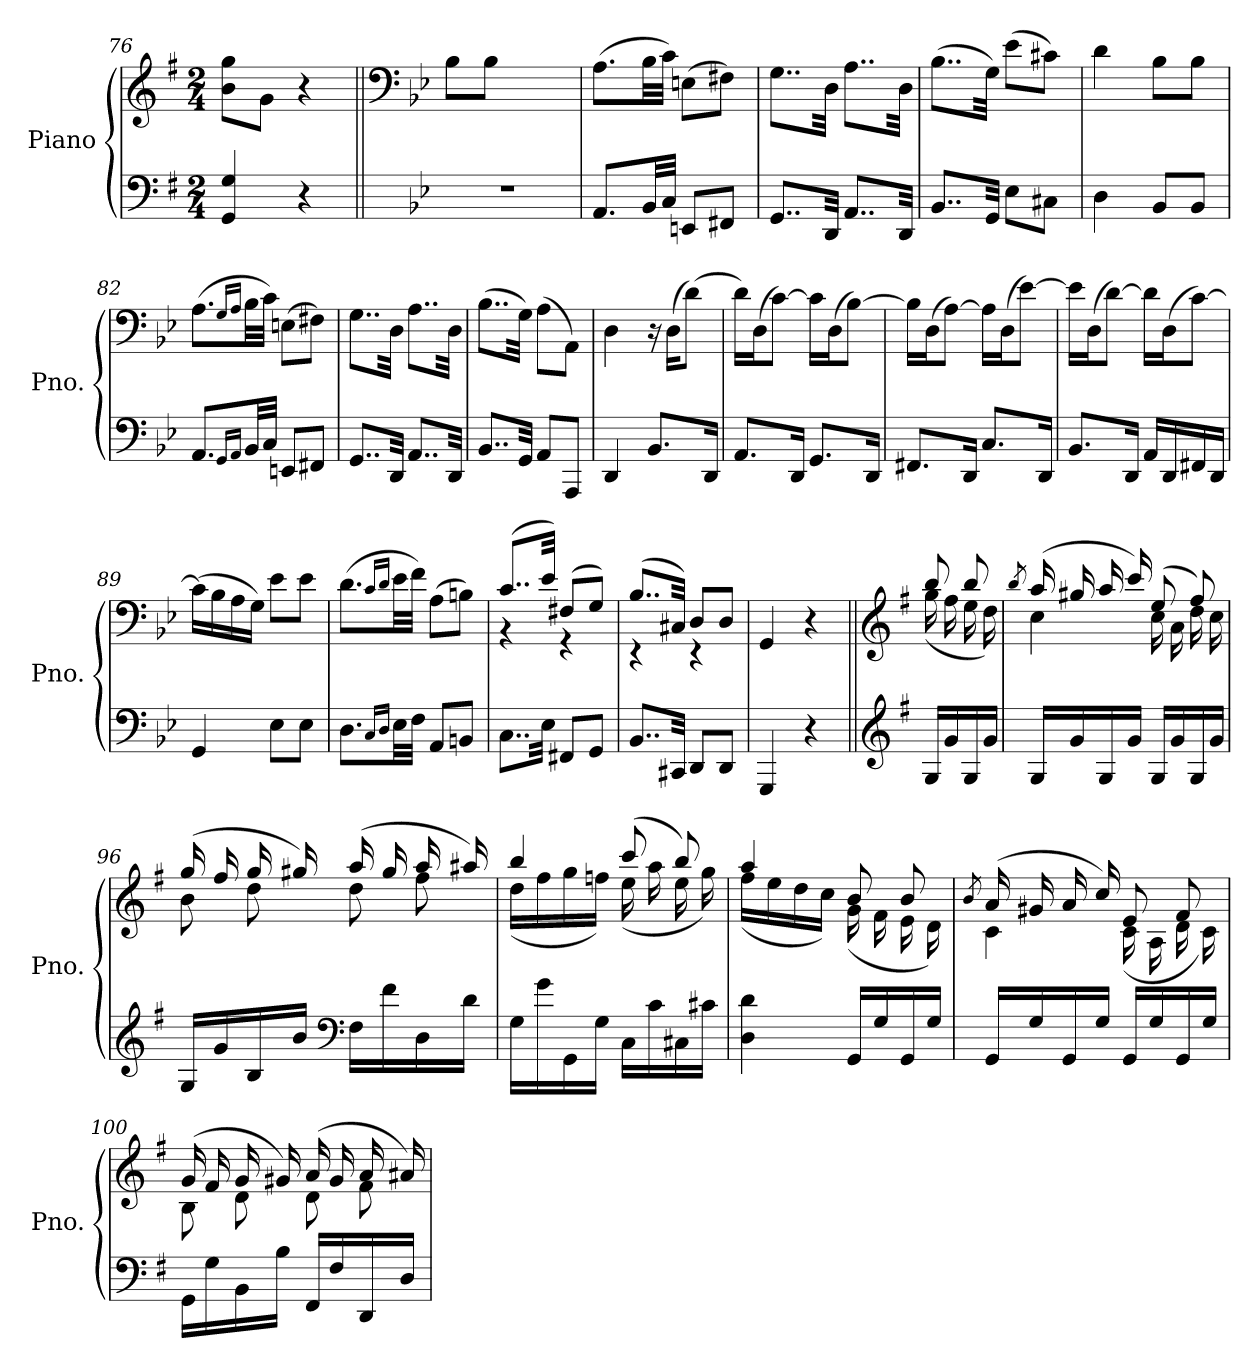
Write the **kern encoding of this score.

**kern	**kern
*part1	*part1
*staff2	*staff1
*I"Piano	*
*I'Pno.	*
*clefF4	*clefG2
*k[f#]	*k[f#]
*M2/4	*M2/4
=76	=76
4GG/ 4G/	8b\ 8gg\L
.	8g\J
4r	4r
=77||	=77||
*	*clefF4
*k[b-e-]	*k[b-e-]
2r	8B-\L
.	8B-\J
.	4ryy
=78	=78
8.AA/L	(>8.A\L
32BB-/LL	32B-\LL
32C/JJJ	32c\JJJ)
8EEn/L	(>8En\L
8FF#X/J	8F#X\J)
=79	=79
8..GG/L	8..G\L
32DD/Jkk	32D\Jkk
8..AA/L	8..A\L
32DD/Jkk	32D\Jkk
!!LO:LB:g=z
=80	=80
8..BB-/L	(>8..B-\L
32GG/Jkk	32G\Jkk)
8E-\L	(>8e-\L
8C#X\J	8c#X\J)
=81	=81
4D\	4d\
8BB-/L	8B-\L
8BB-/J	8B-\J
=82	=82
8.AA/L	(>8.A\L
16qGG/LL	16qG/LL
16qAA/JJ	16qA/JJ
32BB-/LL	32B-\LL
32C/JJJ	32c\JJJ)
8EEn/L	(>8En\L
8FF#X/J	8F#X\J)
=83	=83
8..GG/L	8..G\L
32DD/Jkk	32D\Jkk
8..AA/L	8..A\L
32DD/Jkk	32D\Jkk
=84	=84
8..BB-/L	(>8..B-\L
32GG/Jkk	32G\Jkk)
8AA/L	(>8A\L
8AAA/J	8AA\J)
=85	=85
4DD/	4D\
8.BB-/L	16r
.	(>16D\KL
.	(>8d\J)
16DD/Jk	.
!!LO:PB:g=z
=86	=86
8.AA/L	16d\LL)
.	(>16D\J
.	[8c\J)
16DD/Jk	.
8.GG/L	16c\LL]
.	(>16D\J
.	[8B-\J)
16DD/Jk	.
=87	=87
8.FF#X/L	16B-\LL]
.	(>16D\J
.	[8A\J)
16DD/Jk	.
8.C/L	16A\LL]
.	(>16D\J
.	[8e-\J)
16DD/Jk	.
=88	=88
8.BB-/L	16e-\LL]
.	(>16D\J
.	[8d\J)
16DD/Jk	.
16AA/LL	16d\LL]
16DD/	(>16D\J
16FF#X/	[8c\J)
16DD/JJ	.
=89	=89
4GG/	(>16c\LL]
.	16B-\
.	16A\
.	16G\JJ)
8E-\L	8e-\L
8E-\J	8e-\J
=90	=90
8.D\L	(>8.d\L
16qC/LL	16qc/LL
16qD/JJ	16qd/JJ
32E-\LL	32e-\LL
32F\JJJ	32f\JJJ)
8AA/L	(>8A\L
8BBn/J	8Bn\J)
!!LO:LB:g=z
=91	=91
*	*^
8..C\L	(>8..c/L	4r
32E-\Jkk	32e-/Jkk)	.
8FF#X/L	(>8F#X/L	4r
8GG/J	8G/J)	.
=92	=92	=92
8..BB-/L	(>8..B-/L	4r
32CC#X/Jkk	32C#X/Jkk)	.
8DD/L	8D/L	4r
8DD/J	8D/J	.
*	*v	*v
=93	=93
4GGG/	4GG/
4r	4r
=94||	=94||
*clefG2	*clefG2
*k[f#]	*k[f#]
*	*^
16G/LL	8bb/	(<16gg\
16g/	.	16ff#\
16G/	8bb/	16ee\
16g/JJ	.	16dd\)
=95	=95	=95
.	8qbb/	.
16G/LL	(>16aa/	4cc\
16g/	16gg#X/	.
16G/	16aa/	.
16g/JJ	16ccc/)	.
16G/LL	(>8ee/	16cc\
16g/	.	16a\
16G/	8ff#/)	16dd\
16g/JJ	.	16cc\
!!LO:LB:g=z	!!
=96	=96	=96
16G/LL	(>16gg/	8b\
16g/	16ff#/	.
16B/	16gg/	8dd\
16b/JJ	16gg#X/)	.
*clefF4	*	*
16F#\LL	(>16aa/	8dd\
16f#\	16gg#/	.
16D\	16aa/	8ff#\
16d\JJ	16aa#X/)	.
=97	=97	=97
16G\LL	4bb/	(<16dd\LL
16g\	.	16ff#\
16GG\	.	16gg\
16G\JJ	.	16ffn\JJ)
16C\LL	(>8ccc/	(<16ee\
16c\	.	16aa\
16C#X\	8bb/)	16ee\
16c#X\JJ	.	16gg\)
=98	=98	=98
4D\ 4d\	4aa/	(<16ff#\LL
.	.	16ee\
.	.	16dd\
.	.	16cc\JJ)
16GG/LL	8b/	(<16g\
16G/	.	16f#\
16GG/	8b/	16e\
16G/JJ	.	16d\)
=99	=99	=99
.	8qb/	.
16GG/LL	(>16a/	4c\
16G/	16g#X/	.
16GG/	16a/	.
16G/JJ	16cc/)	.
16GG/LL	8e/	(<16c\
16G/	.	16A\
16GG/	8f#/	16d\
16G/JJ	.	16c\)
!!LO:LB:g=z	!!
=100	=100	=100
16GG\LL	(>16g/	8B\
16G\	16f#/	.
16BB\	16g/	8d\
16B\JJ	16g#X/)	.
16FF#/LL	(>16a/	8d\
16F#/	16g#/	.
16DD/	16a/	8f#\
16D/JJ	16a#X/)	.
*	*v	*v
=	=
*-	*-
